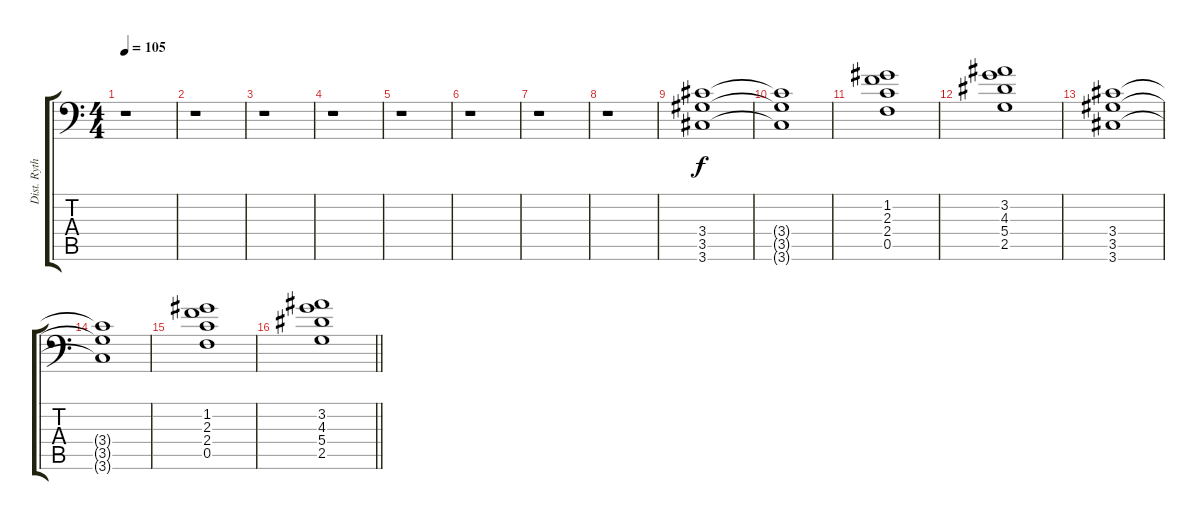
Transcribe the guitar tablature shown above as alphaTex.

\track ("Dist. Rythm Guitar 2" "Dist. Ryth") {instrument distortionguitar}
\staff {score tabs}
\tuning (C4 G3 Eb3 Bb2 F2 Bb1) {hide}
\ts (4 4)
\tempo 105
\clef f4
\ks c
r.1{dy mf} |
r.1 |
r.1 |
r.1 |
r.1 |
r.1 |
r.1 |
r.1 |
(3.4 3.5 3.6).1{dy f volume 6} |
(3.4{t} 3.5{t} 3.6{t}).1 |
(1.2 2.3 2.4 0.5).1 |
(3.2 4.3 5.4 2.5).1 |
(3.4 3.5 3.6).1 |
(3.4{t} 3.5{t} 3.6{t}).1 |
(1.2 2.3 2.4 0.5).1 |
\barLineRight lightlight
(3.2 4.3 5.4 2.5).1
